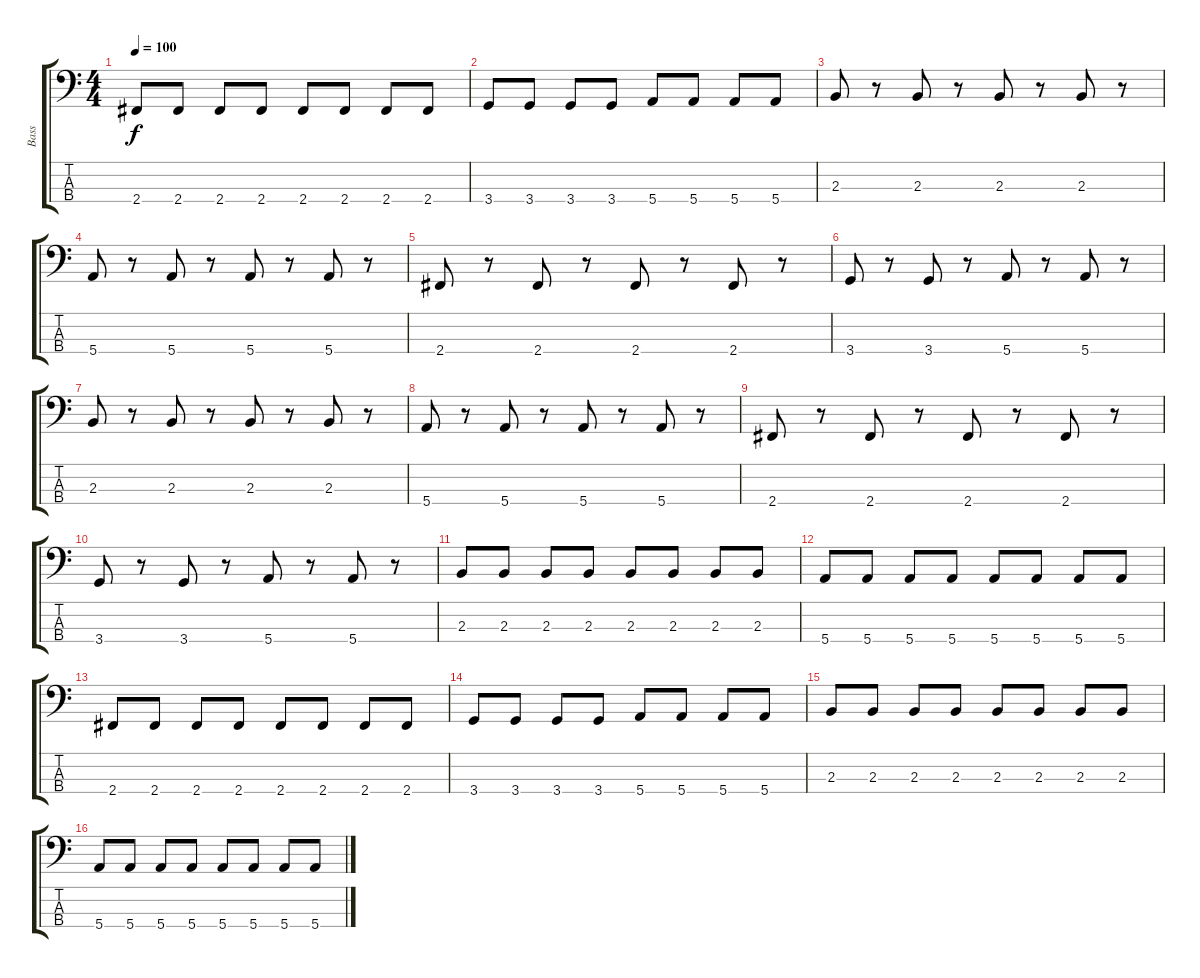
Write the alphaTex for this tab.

\track ("Bass" "Bass") {instrument electricbasspick}
\staff {score tabs}
\tuning (G2 D2 A1 E1) {hide}
\ts (4 4)
\tempo 100
\clef f4
\ks c
2.4.8{dy f} 2.4.8 2.4.8 2.4.8 2.4.8 2.4.8 2.4.8 2.4.8 |
3.4.8 3.4.8 3.4.8 3.4.8 5.4.8 5.4.8 5.4.8 5.4.8 |
2.3.8 r.8 2.3.8 r.8 2.3.8 r.8 2.3.8 r.8 |
5.4.8 r.8 5.4.8 r.8 5.4.8 r.8 5.4.8 r.8 |
2.4.8 r.8 2.4.8 r.8 2.4.8 r.8 2.4.8 r.8 |
3.4.8 r.8 3.4.8 r.8 5.4.8 r.8 5.4.8 r.8 |
2.3.8 r.8 2.3.8 r.8 2.3.8 r.8 2.3.8 r.8 |
5.4.8 r.8 5.4.8 r.8 5.4.8 r.8 5.4.8 r.8 |
2.4.8 r.8 2.4.8 r.8 2.4.8 r.8 2.4.8 r.8 |
3.4.8 r.8 3.4.8 r.8 5.4.8 r.8 5.4.8 r.8 |
2.3.8 2.3.8 2.3.8 2.3.8 2.3.8 2.3.8 2.3.8 2.3.8 |
5.4.8 5.4.8 5.4.8 5.4.8 5.4.8 5.4.8 5.4.8 5.4.8 |
2.4.8 2.4.8 2.4.8 2.4.8 2.4.8 2.4.8 2.4.8 2.4.8 |
3.4.8 3.4.8 3.4.8 3.4.8 5.4.8 5.4.8 5.4.8 5.4.8 |
2.3.8 2.3.8 2.3.8 2.3.8 2.3.8 2.3.8 2.3.8 2.3.8 |
5.4.8 5.4.8 5.4.8 5.4.8 5.4.8 5.4.8 5.4.8 5.4.8
